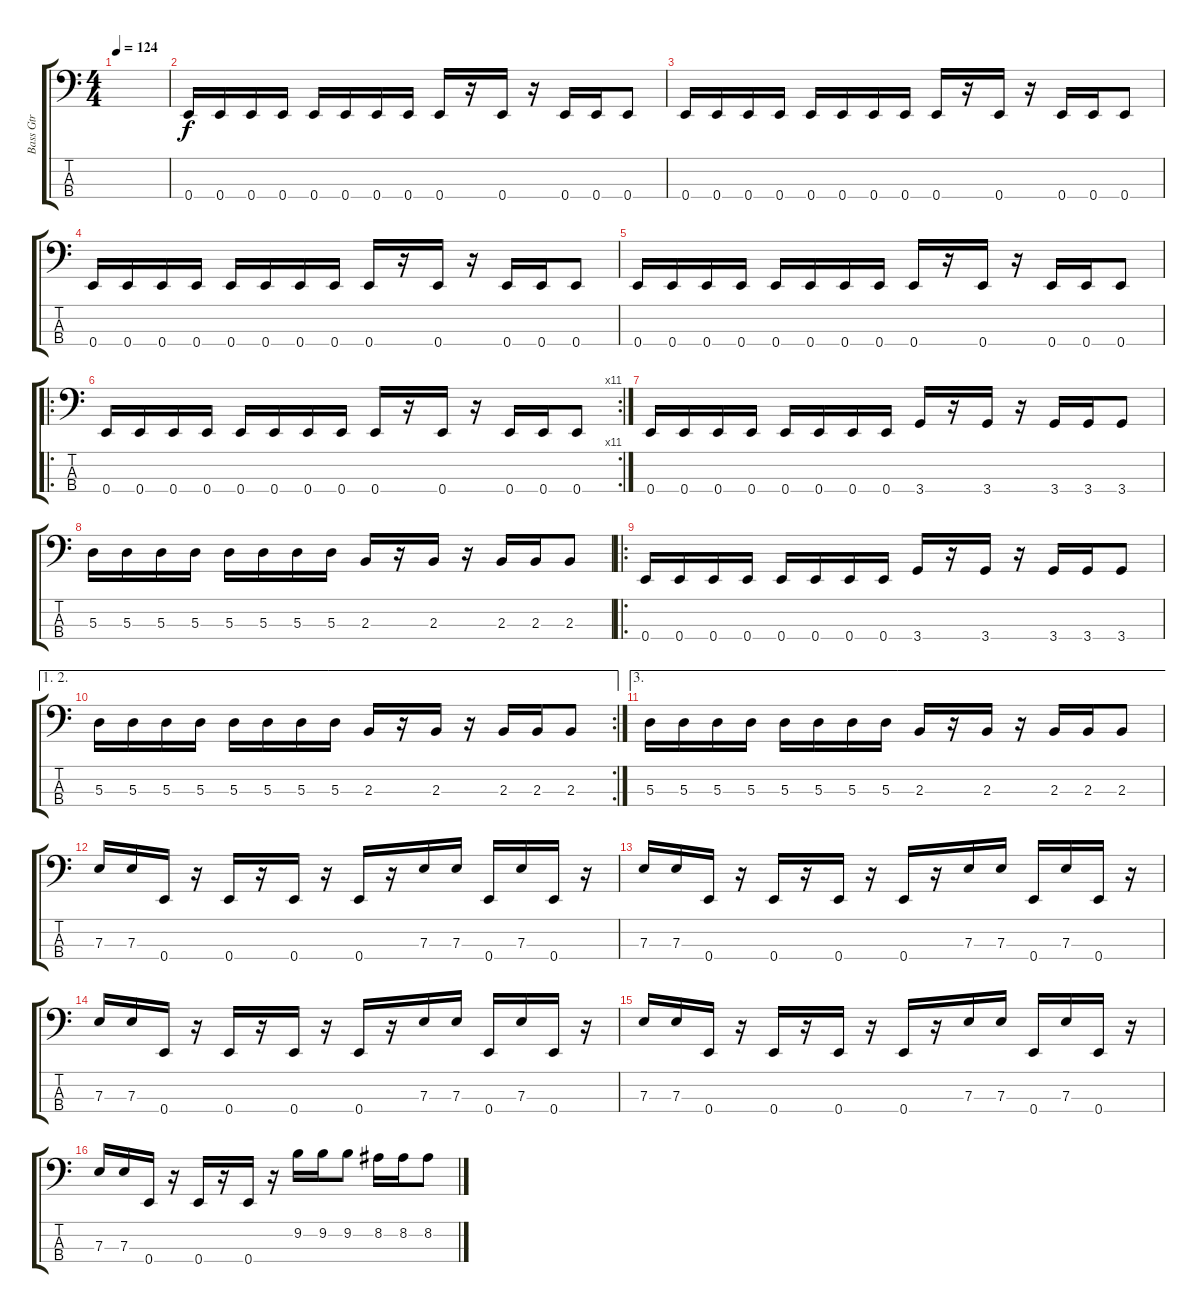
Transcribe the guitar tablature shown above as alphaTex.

\track ("Bass Gtr" "Bass Gtr") {instrument electricbasspick}
\staff {score tabs}
\tuning (G2 D2 A1 E1) {hide}
\ts (4 4)
\tempo 124
\clef f4
\ks c
|
0.4.16 0.4.16 0.4.16 0.4.16 0.4.16 0.4.16 0.4.16 0.4.16 0.4.16 r.16 0.4.16 r.16 0.4.16 0.4.16 0.4.8 |
0.4.16 0.4.16 0.4.16 0.4.16 0.4.16 0.4.16 0.4.16 0.4.16 0.4.16 r.16 0.4.16 r.16 0.4.16 0.4.16 0.4.8 |
0.4.16 0.4.16 0.4.16 0.4.16 0.4.16 0.4.16 0.4.16 0.4.16 0.4.16 r.16 0.4.16 r.16 0.4.16 0.4.16 0.4.8 |
0.4.16 0.4.16 0.4.16 0.4.16 0.4.16 0.4.16 0.4.16 0.4.16 0.4.16 r.16 0.4.16 r.16 0.4.16 0.4.16 0.4.8 |
\ro
\rc 11
0.4.16 0.4.16 0.4.16 0.4.16 0.4.16 0.4.16 0.4.16 0.4.16 0.4.16 r.16 0.4.16 r.16 0.4.16 0.4.16 0.4.8 |
0.4.16 0.4.16 0.4.16 0.4.16 0.4.16 0.4.16 0.4.16 0.4.16 3.4.16 r.16 3.4.16 r.16 3.4.16 3.4.16 3.4.8 |
5.3.16 5.3.16 5.3.16 5.3.16 5.3.16 5.3.16 5.3.16 5.3.16 2.3.16 r.16 2.3.16 r.16 2.3.16 2.3.16 2.3.8 |
\ro
0.4.16 0.4.16 0.4.16 0.4.16 0.4.16 0.4.16 0.4.16 0.4.16 3.4.16 r.16 3.4.16 r.16 3.4.16 3.4.16 3.4.8 |
\ae (1 2)
\rc 2
5.3.16 5.3.16 5.3.16 5.3.16 5.3.16 5.3.16 5.3.16 5.3.16 2.3.16 r.16 2.3.16 r.16 2.3.16 2.3.16 2.3.8 |
\ae 3
5.3.16 5.3.16 5.3.16 5.3.16 5.3.16 5.3.16 5.3.16 5.3.16 2.3.16 r.16 2.3.16 r.16 2.3.16 2.3.16 2.3.8 |
7.3.16 7.3.16 0.4.16 r.16 0.4.16 r.16 0.4.16 r.16 0.4.16 r.16 7.3.16 7.3.16 0.4.16 7.3.16 0.4.16 r.16 |
7.3.16 7.3.16 0.4.16 r.16 0.4.16 r.16 0.4.16 r.16 0.4.16 r.16 7.3.16 7.3.16 0.4.16 7.3.16 0.4.16 r.16 |
7.3.16 7.3.16 0.4.16 r.16 0.4.16 r.16 0.4.16 r.16 0.4.16 r.16 7.3.16 7.3.16 0.4.16 7.3.16 0.4.16 r.16 |
7.3.16 7.3.16 0.4.16 r.16 0.4.16 r.16 0.4.16 r.16 0.4.16 r.16 7.3.16 7.3.16 0.4.16 7.3.16 0.4.16 r.16 |
7.3.16 7.3.16 0.4.16 r.16 0.4.16 r.16 0.4.16 r.16 9.2.16 9.2.16 9.2.8 8.2.16 8.2.16 8.2.8
